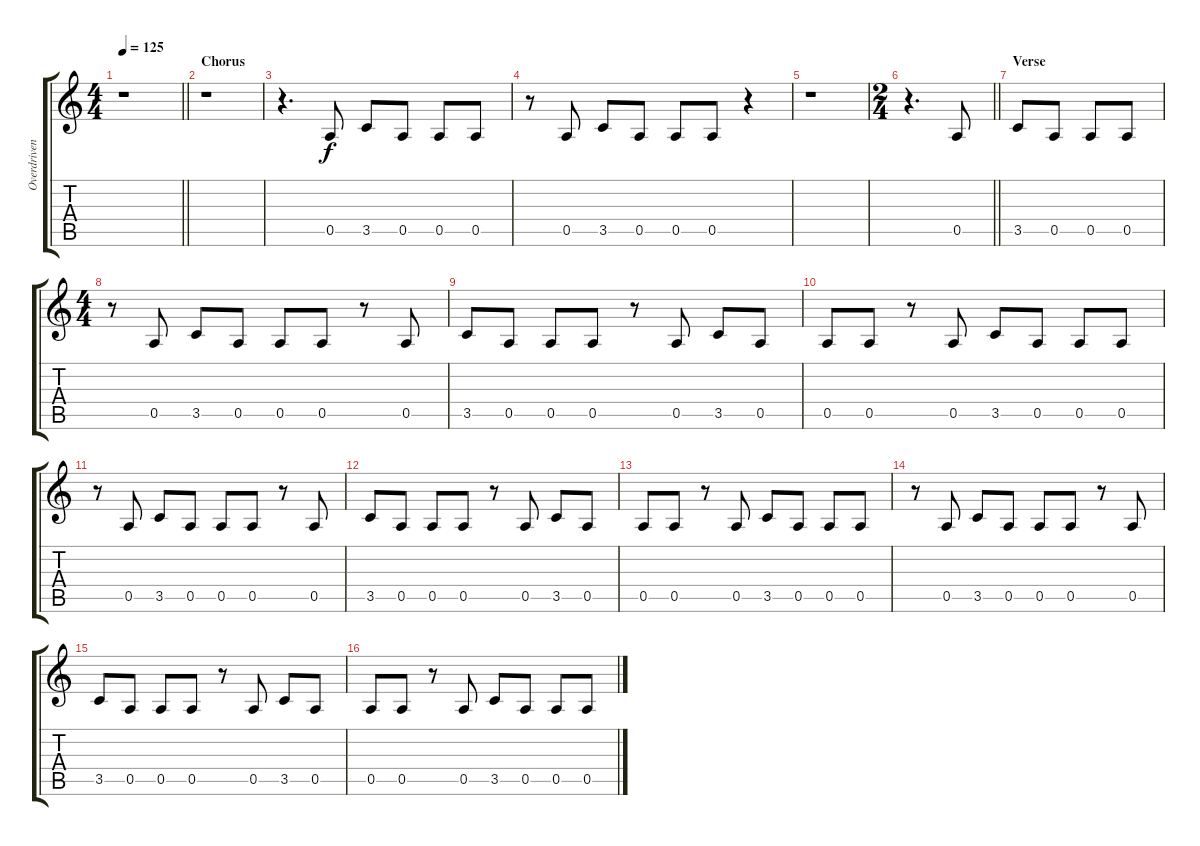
\track ("Overdriven Guitar" "Overdriven") {instrument overdrivenguitar}
\staff {score tabs}
\tuning (E4 B3 G3 D3 A2 D2) {hide}
\ts (4 4)
\tempo 125
\clef g2
\barLineRight lightlight
\ks c
r.1{dy f} |
\section ("" "Chorus")
r.1 |
r.4{d} 0.5.8 3.5.8 0.5.8 0.5.8 0.5.8 |
r.8 0.5.8 3.5.8 0.5.8 0.5.8 0.5.8 r.4 |
r.1 |
\ts (2 4)
\barLineRight lightlight
r.4{d} 0.5.8 |
\section ("" "Verse")
3.5.8 0.5.8 0.5.8 0.5.8 |
\ts (4 4)
r.8 0.5.8 3.5.8 0.5.8 0.5.8 0.5.8 r.8 0.5.8 |
3.5.8 0.5.8 0.5.8 0.5.8 r.8 0.5.8 3.5.8 0.5.8 |
0.5.8 0.5.8 r.8 0.5.8 3.5.8 0.5.8 0.5.8 0.5.8 |
r.8 0.5.8 3.5.8 0.5.8 0.5.8 0.5.8 r.8 0.5.8 |
3.5.8 0.5.8 0.5.8 0.5.8 r.8 0.5.8 3.5.8 0.5.8 |
0.5.8 0.5.8 r.8 0.5.8 3.5.8 0.5.8 0.5.8 0.5.8 |
r.8 0.5.8 3.5.8 0.5.8 0.5.8 0.5.8 r.8 0.5.8 |
3.5.8 0.5.8 0.5.8 0.5.8 r.8 0.5.8 3.5.8 0.5.8 |
0.5.8 0.5.8 r.8 0.5.8 3.5.8 0.5.8 0.5.8 0.5.8
